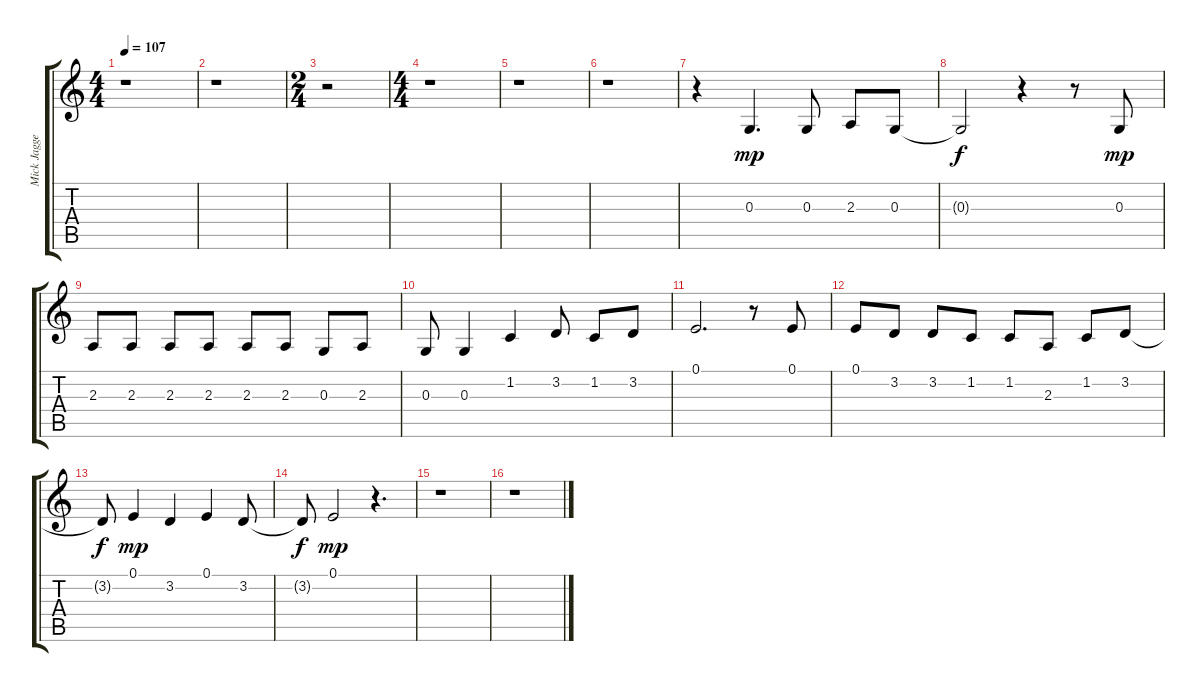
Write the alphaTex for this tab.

\track ("Mick Jagger" "Mick Jagge") {instrument clarinet}
\staff {score tabs}
\tuning (E4 B3 G3 D3 A2 E2) {hide}
\ts (4 4)
\tempo 107
\clef g2
\ks c
r.1{dy mp} |
r.1 |
\ts (2 4)
r.2 |
\ts (4 4)
r.1 |
r.1 |
r.1 |
r.4 0.3.4{d} 0.3.8 2.3.8 0.3.8 |
0.3{t}.2{dy f} r.4 r.8 0.3.8{dy mp} |
2.3.8 2.3.8 2.3.8 2.3.8 2.3.8 2.3.8 0.3.8 2.3.8 |
0.3.8 0.3.4 1.2.4 3.2.8 1.2.8 3.2.8 |
0.1.2{d} r.8 0.1.8 |
0.1.8 3.2.8 3.2.8 1.2.8 1.2.8 2.3.8 1.2.8 3.2.8 |
3.2{t}.8{dy f} 0.1.4{dy mp} 3.2.4 0.1.4 3.2.8 |
3.2{t}.8{dy f} 0.1.2{dy mp} r.4{d} |
r.1 |
r.1
